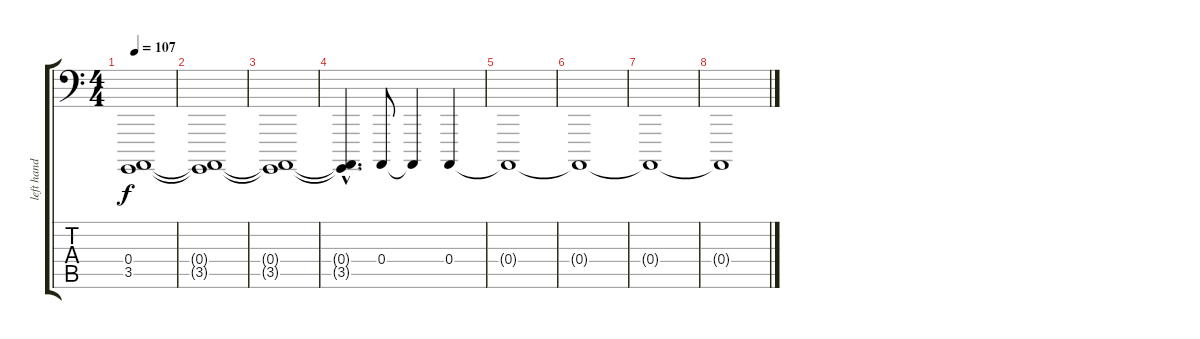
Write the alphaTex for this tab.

\track ("left hand piano" "left hand ") {instrument acousticgrandpiano}
\staff {score tabs}
\tuning (C2 G1 D1 A0 E0 B-1) {hide}
\ts (4 4)
\tempo 107
\clef f4
\ks c
(0.4{t} 3.5{t}).1{dy f} |
(0.4{t} 3.5{t}).1 |
(0.4{t} 3.5{t}).1 |
(0.4{hac t} 3.5{hac t}).4{d} 0.4.8 0.4{t}.4 0.4.4 |
0.4{t}.1 |
0.4{t}.1 |
0.4{t}.1 |
0.4{t}.1
